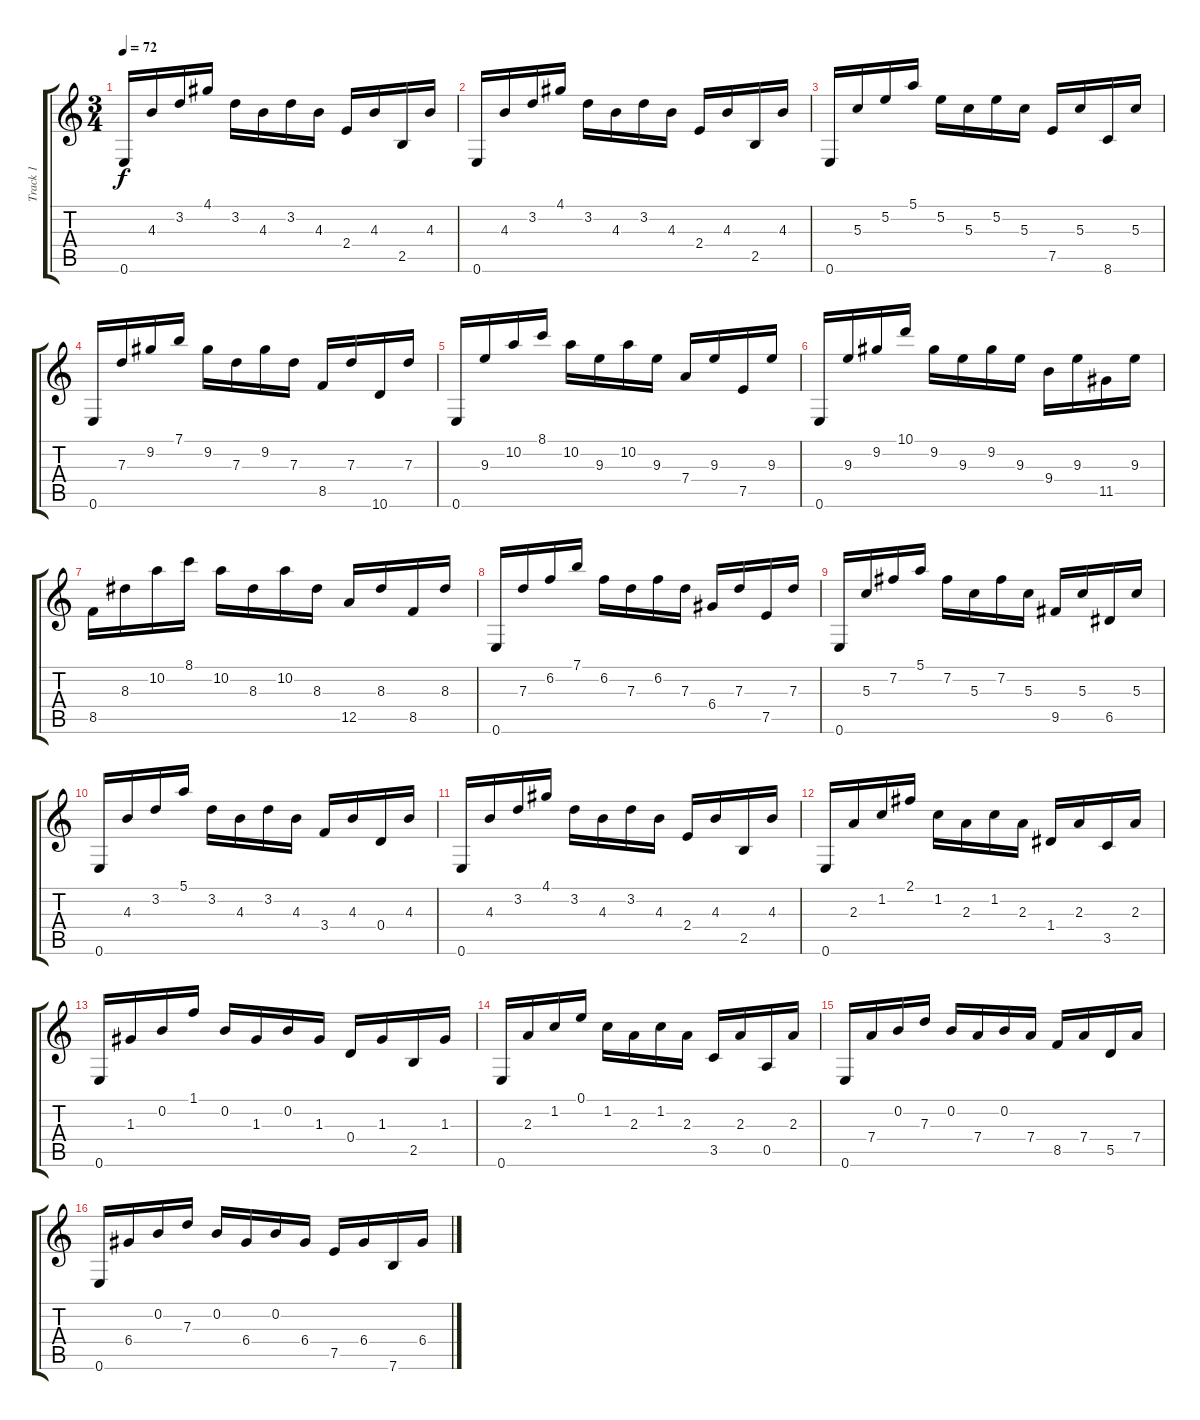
\track ("Track 1" "Track 1") {instrument acousticguitarsteel}
\staff {score tabs}
\tuning (E4 B3 G3 D3 A2 E2) {hide}
\ts (3 4)
\tempo 72
\clef g2
\ks c
0.6.16{dy f} 4.3.16 3.2.16 4.1.16 3.2.16 4.3.16 3.2.16 4.3.16 2.4.16 4.3.16 2.5.16 4.3.16 |
0.6.16 4.3.16 3.2.16 4.1.16 3.2.16 4.3.16 3.2.16 4.3.16 2.4.16 4.3.16 2.5.16 4.3.16 |
0.6.16 5.3.16 5.2.16 5.1.16 5.2.16 5.3.16 5.2.16 5.3.16 7.5.16 5.3.16 8.6.16 5.3.16 |
0.6.16 7.3.16 9.2.16 7.1.16 9.2.16 7.3.16 9.2.16 7.3.16 8.5.16 7.3.16 10.6.16 7.3.16 |
0.6.16 9.3.16 10.2.16 8.1.16 10.2.16 9.3.16 10.2.16 9.3.16 7.4.16 9.3.16 7.5.16 9.3.16 |
0.6.16 9.3.16 9.2.16 10.1.16 9.2.16 9.3.16 9.2.16 9.3.16 9.4.16 9.3.16 11.5.16 9.3.16 |
8.5.16 8.3.16 10.2.16 8.1.16 10.2.16 8.3.16 10.2.16 8.3.16 12.5.16 8.3.16 8.5.16 8.3.16 |
0.6.16 7.3.16 6.2.16 7.1.16 6.2.16 7.3.16 6.2.16 7.3.16 6.4.16 7.3.16 7.5.16 7.3.16 |
0.6.16 5.3.16 7.2.16 5.1.16 7.2.16 5.3.16 7.2.16 5.3.16 9.5.16 5.3.16 6.5.16 5.3.16 |
0.6.16 4.3.16 3.2.16 5.1.16 3.2.16 4.3.16 3.2.16 4.3.16 3.4.16 4.3.16 0.4.16 4.3.16 |
0.6.16 4.3.16 3.2.16 4.1.16 3.2.16 4.3.16 3.2.16 4.3.16 2.4.16 4.3.16 2.5.16 4.3.16 |
0.6.16 2.3.16 1.2.16 2.1.16 1.2.16 2.3.16 1.2.16 2.3.16 1.4.16 2.3.16 3.5.16 2.3.16 |
0.6.16 1.3.16 0.2.16 1.1.16 0.2.16 1.3.16 0.2.16 1.3.16 0.4.16 1.3.16 2.5.16 1.3.16 |
0.6.16 2.3.16 1.2.16 0.1.16 1.2.16 2.3.16 1.2.16 2.3.16 3.5.16 2.3.16 0.5.16 2.3.16 |
0.6.16 7.4.16 0.2.16 7.3.16 0.2.16 7.4.16 0.2.16 7.4.16 8.5.16 7.4.16 5.5.16 7.4.16 |
0.6.16 6.4.16 0.2.16 7.3.16 0.2.16 6.4.16 0.2.16 6.4.16 7.5.16 6.4.16 7.6.16 6.4.16
